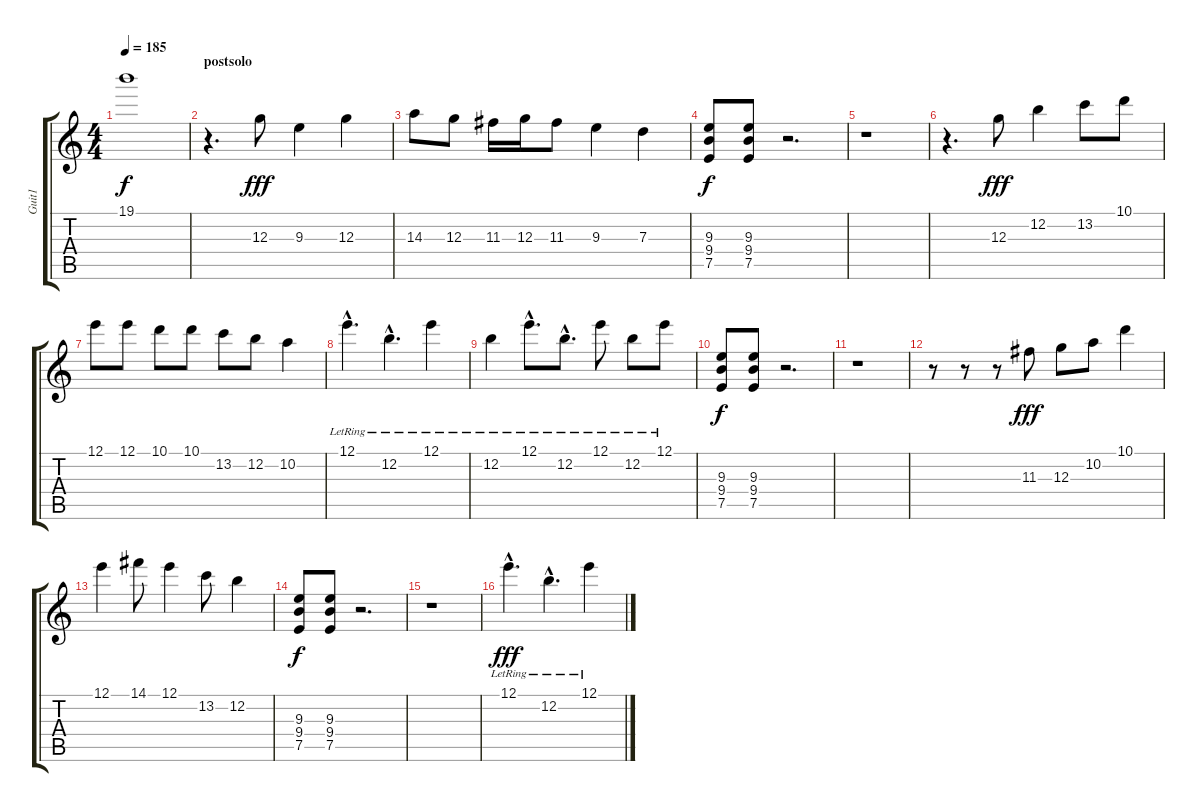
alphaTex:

\track ("Guit1" "Guit1") {instrument acousticguitarsteel}
\staff {score tabs}
\tuning (E4 B3 G3 D3 A2 E2) {hide}
\ts (4 4)
\tempo 185
\clef g2
\ks c
19.1{t}.1{dy f} |
\section ("" "postsolo")
r.4{d volume 11 instrument overdrivenguitar} 12.3.8{dy fff} 9.3.4 12.3.4 |
14.3.8 12.3.8 11.3.16 12.3.16 11.3.8 9.3.4 7.3.4 |
(9.3 9.4 7.5).8{dy f} (9.3 9.4 7.5).8 r.2{d} |
r.1 |
r.4{d volume 11 instrument overdrivenguitar} 12.3.8{dy fff} 12.2.4 13.2.8 10.1.8 |
12.1.8 12.1.8 10.1.8 10.1.8 13.2.8 12.2.8 10.2.4 |
12.1{hac lr}.4{d} 12.2{hac lr}.4{d} 12.1{lr}.4 |
12.2{lr}.4 12.1{hac lr}.8{d} 12.2{hac lr}.8{d} 12.1{lr}.8 12.2{lr}.8 12.1{lr}.8 |
(9.3 9.4 7.5).8{dy f} (9.3 9.4 7.5).8 r.2{d} |
r.1 |
r.8 r.8 r.8 11.3.8{dy fff} 12.3.8 10.2.8 10.1.4 |
12.1.4 14.1.8 12.1.4 13.2.8 12.2.4 |
(9.3 9.4 7.5).8{dy f} (9.3 9.4 7.5).8 r.2{d} |
r.1 |
12.1{hac lr}.4{d dy fff} 12.2{hac lr}.4{d} 12.1{lr}.4
